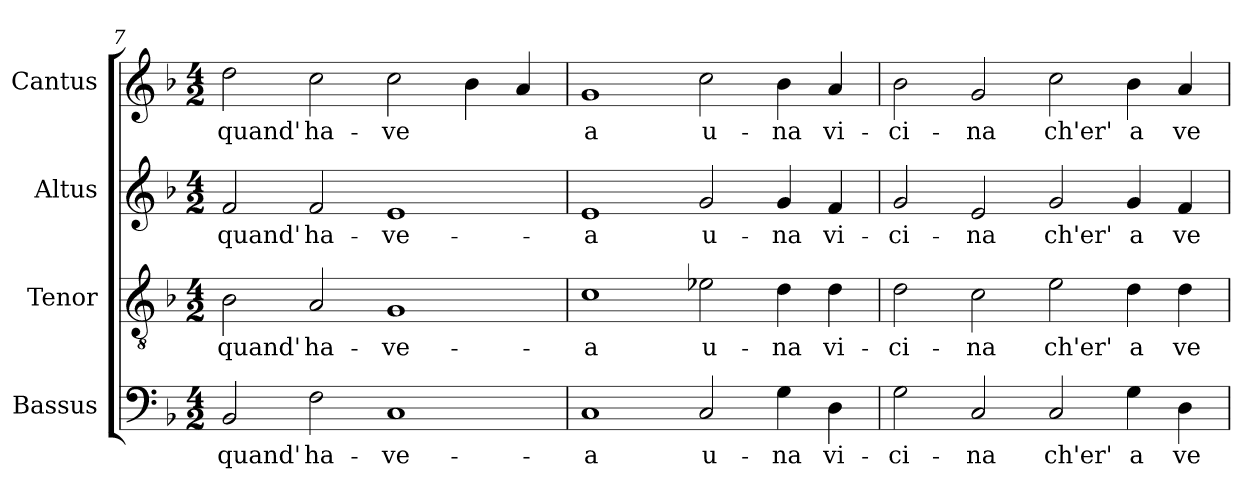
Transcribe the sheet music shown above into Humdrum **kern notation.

**kern	**text	**kern	**text	**kern	**text	**kern	**text
*part4	*part4	*part3	*part3	*part2	*part2	*part1	*part1
*staff4	*staff4	*staff3	*staff3	*staff2	*staff2	*staff1	*staff1
*I"Bassus	*	*I"Tenor	*	*I"Altus	*	*I"Cantus	*
*clefF4	*	*clefGv2	*	*clefG2	*	*clefG2	*
*k[b-]	*	*k[b-]	*	*k[b-]	*	*k[b-]	*
*F:	*	*F:	*	*F:	*	*F:	*
*M4/2	*	*M4/2	*	*M4/2	*	*M4/2	*
=7	=7	=7	=7	=7	=7	=7	=7
!	!LO:LY:b:cj	!	!LO:LY:b:cj	!	!LO:LY:b:cj	!	!LO:LY:b:cj
2BB-/	quand'	2B-\	quand'	2f/	quand'	2dd\	quand'
!	!LO:LY:b:cj	!	!LO:LY:b:cj	!	!LO:LY:b:cj	!	!LO:LY:b:cj
2F\	ha-	2A/	ha-	2f/	ha-	2cc\	ha-
!	!LO:LY:b:cj	!	!LO:LY:b:cj	!	!LO:LY:b:cj	!	!LO:LY:b:cj
1C	-ve-	1G	-ve-	1e	-ve-	2cc\	-ve-
!	!	!	!	!	!	!	!LO:LY:b:cj
.	.	.	.	.	.	4b-\	--
!	!	!	!	!	!	!	!LO:LY:b:cj
.	.	.	.	.	.	4a/	--
=8	=8	=8	=8	=8	=8	=8	=8
!	!LO:LY:b:cj	!	!LO:LY:b:cj	!	!LO:LY:b:cj	!	!LO:LY:b:cj
1C	-a	1c	-a	1e	-a	1g	-a
!	!LO:LY:b:cj	!	!LO:LY:b:cj	!	!LO:LY:b:cj	!	!LO:LY:b:cj
2C/	u-	2e-X\	u-	2g/	u-	2cc\	u-
!	!LO:LY:b:cj	!	!LO:LY:b:cj	!	!LO:LY:b:cj	!	!LO:LY:b:cj
4G\	-na	4d\	-na	4g/	-na	4b-\	-na
!	!LO:LY:b:cj	!	!LO:LY:b:cj	!	!LO:LY:b:cj	!	!LO:LY:b:cj
4D\	vi-	4d\	vi-	4f/	vi-	4a/	vi-
=9	=9	=9	=9	=9	=9	=9	=9
!	!LO:LY:b:cj	!	!LO:LY:b:cj	!	!LO:LY:b:cj	!	!LO:LY:b:cj
2G\	-ci-	2d\	-ci-	2g/	-ci-	2b-\	-ci-
!	!LO:LY:b:cj	!	!LO:LY:b:cj	!	!LO:LY:b:cj	!	!LO:LY:b:cj
2C/	-na	2c\	-na	2e/	-na	2g/	-na
!	!LO:LY:b:cj	!	!LO:LY:b:cj	!	!LO:LY:b:cj	!	!LO:LY:b:cj
2C/	ch'er'	2e\	ch'er'	2g/	ch'er'	2cc\	ch'er'
!	!LO:LY:b:cj	!	!LO:LY:b:cj	!	!LO:LY:b:cj	!	!LO:LY:b:cj
4G\	a	4d\	a	4g/	a	4b-\	a
!	!LO:LY:b:cj	!	!LO:LY:b:cj	!	!LO:LY:b:cj	!	!LO:LY:b:cj
4D\	ve-	4d\	ve-	4f/	ve-	4a/	ve-
=	=	=	=	=	=	=	=
*-	*-	*-	*-	*-	*-	*-	*-
